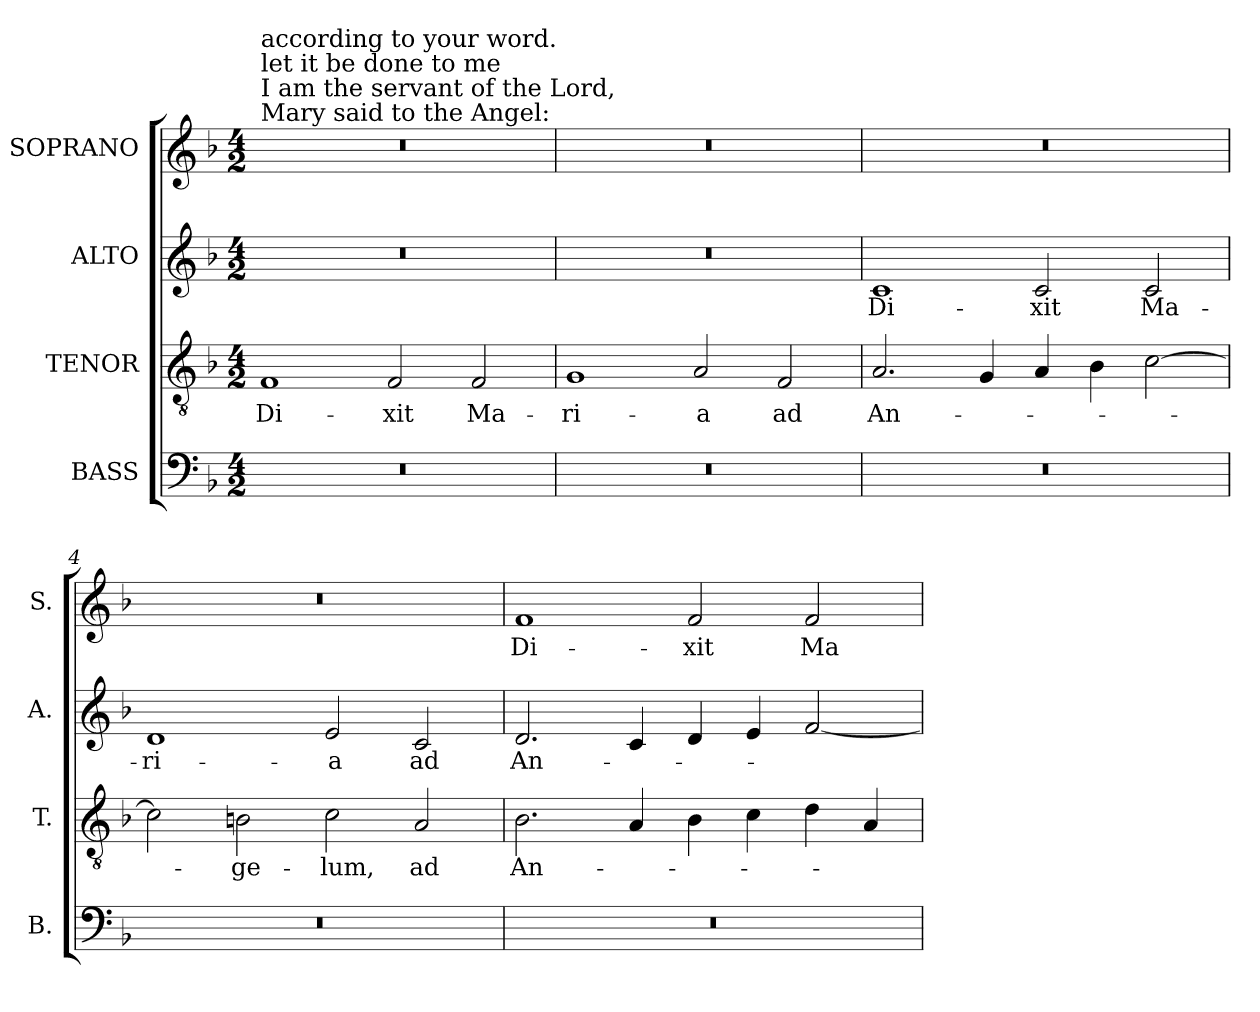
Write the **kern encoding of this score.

**kern	**kern	**text	**kern	**text	**kern	**text
*part4	*part3	*part3	*part2	*part2	*part1	*part1
*staff4	*staff3	*staff3	*staff2	*staff2	*staff1	*staff1
*I"BASS	*I"TENOR	*	*I"ALTO	*	*I"SOPRANO	*
*I'B.	*I'T.	*	*I'A.	*	*I'S.	*
!!LO:PB:g=z
*clefF4	*clefGv2	*	*clefG2	*	*clefG2	*
*	*ITrd7c12	*	*	*	*	*
*k[b-]	*k[b-]	*	*k[b-]	*	*k[b-]	*
*F:	*F:	*	*F:	*	*F:	*
*M4/2	*M4/2	*	*M4/2	*	*M4/2	*
=1	=1	=1	=1	=1	=1	=1
!LO:N:vis=1	!	!	!	!	!	!
!	!	!	!	!	!LO:TX:a:t=Mary said to the Angel&colon;	!
!	!	!	!	!	!LO:TX:t=I am the servant of the Lord,	!
!	!	!	!	!	!LO:TX:t=let it be done to me	!
!	!	!	!	!	!LO:TX:t=according to your word.	!
!	!	!LO:LY:b:color=#000000	!LO:N:vis=1	!	!LO:N:vis=1	!
0r	1FFi	Di-	0r	.	0r	.
!	!	!LO:LY:b:color=#000000	!	!	!	!
.	2FFi/	-xit	.	.	.	.
!	!	!LO:LY:b:color=#000000	!	!	!	!
.	2FFi/	Ma-	.	.	.	.
=2	=2	=2	=2	=2	=2	=2
!LO:N:vis=1	!	!	!	!	!	!
!	!	!LO:LY:b:color=#000000	!LO:N:vis=1	!	!LO:N:vis=1	!
0r	1GGi	-ri-	0r	.	0r	.
!	!	!LO:LY:b:color=#000000	!	!	!	!
.	2AAi/	-a	.	.	.	.
!	!	!LO:LY:b:color=#000000	!	!	!	!
.	2FFi/	ad	.	.	.	.
=3	=3	=3	=3	=3	=3	=3
!LO:N:vis=1	!	!	!	!	!	!
!	!	!LO:LY:b:color=#000000	!	!	!	!
!	!	!	!	!LO:LY:b:color=#000000	!LO:N:vis=1	!
0r	2.AAi/	An-	1ci	Di-	0r	.
.	4GGi/	.	.	.	.	.
!	!	!	!	!LO:LY:b:color=#000000	!	!
.	4AAi/	.	2ci/	-xit	.	.
.	4BB-i\	.	.	.	.	.
!	!	!	!	!LO:LY:b:color=#000000	!	!
.	[>2Ci\	.	2ci/	Ma-	.	.
=4	=4	=4	=4	=4	=4	=4
!LO:N:vis=1	!	!	!	!	!	!
!	!	!	!	!LO:LY:b:color=#000000	!LO:N:vis=1	!
0r	2Ci\]	.	1di	-ri-	0r	.
!	!	!LO:LY:b:color=#000000	!	!	!	!
.	2BBni\	-ge-	.	.	.	.
!	!	!LO:LY:b:color=#000000	!	!	!	!
!	!	!	!	!LO:LY:b:color=#000000	!	!
.	2Ci\	-lum,	2ei/	-a	.	.
!	!	!LO:LY:b:color=#000000	!	!	!	!
!	!	!	!	!LO:LY:b:color=#000000	!	!
.	2AAi/	ad	2ci/	ad	.	.
=5	=5	=5	=5	=5	=5	=5
!LO:N:vis=1	!	!	!	!	!	!
!	!	!LO:LY:b:color=#000000	!	!	!	!
!	!	!	!	!LO:LY:b:color=#000000	!	!
!	!	!	!	!	!	!LO:LY:b:color=#000000
0r	2.BB-i\	An-	2.di/	An-	1fi	Di-
.	4AAi/	.	4ci/	.	.	.
!	!	!	!	!	!	!LO:LY:b:color=#000000
.	4BB-i\	.	4di/	.	2fi/	-xit
.	4Ci\	.	4ei/	.	.	.
!	!	!	!	!	!	!LO:LY:b:color=#000000
.	4Di\	.	[<2fi/	.	2fi/	Ma-
.	4AAi/	.	.	.	.	.
=	=	=	=	=	=	=
*-	*-	*-	*-	*-	*-	*-
